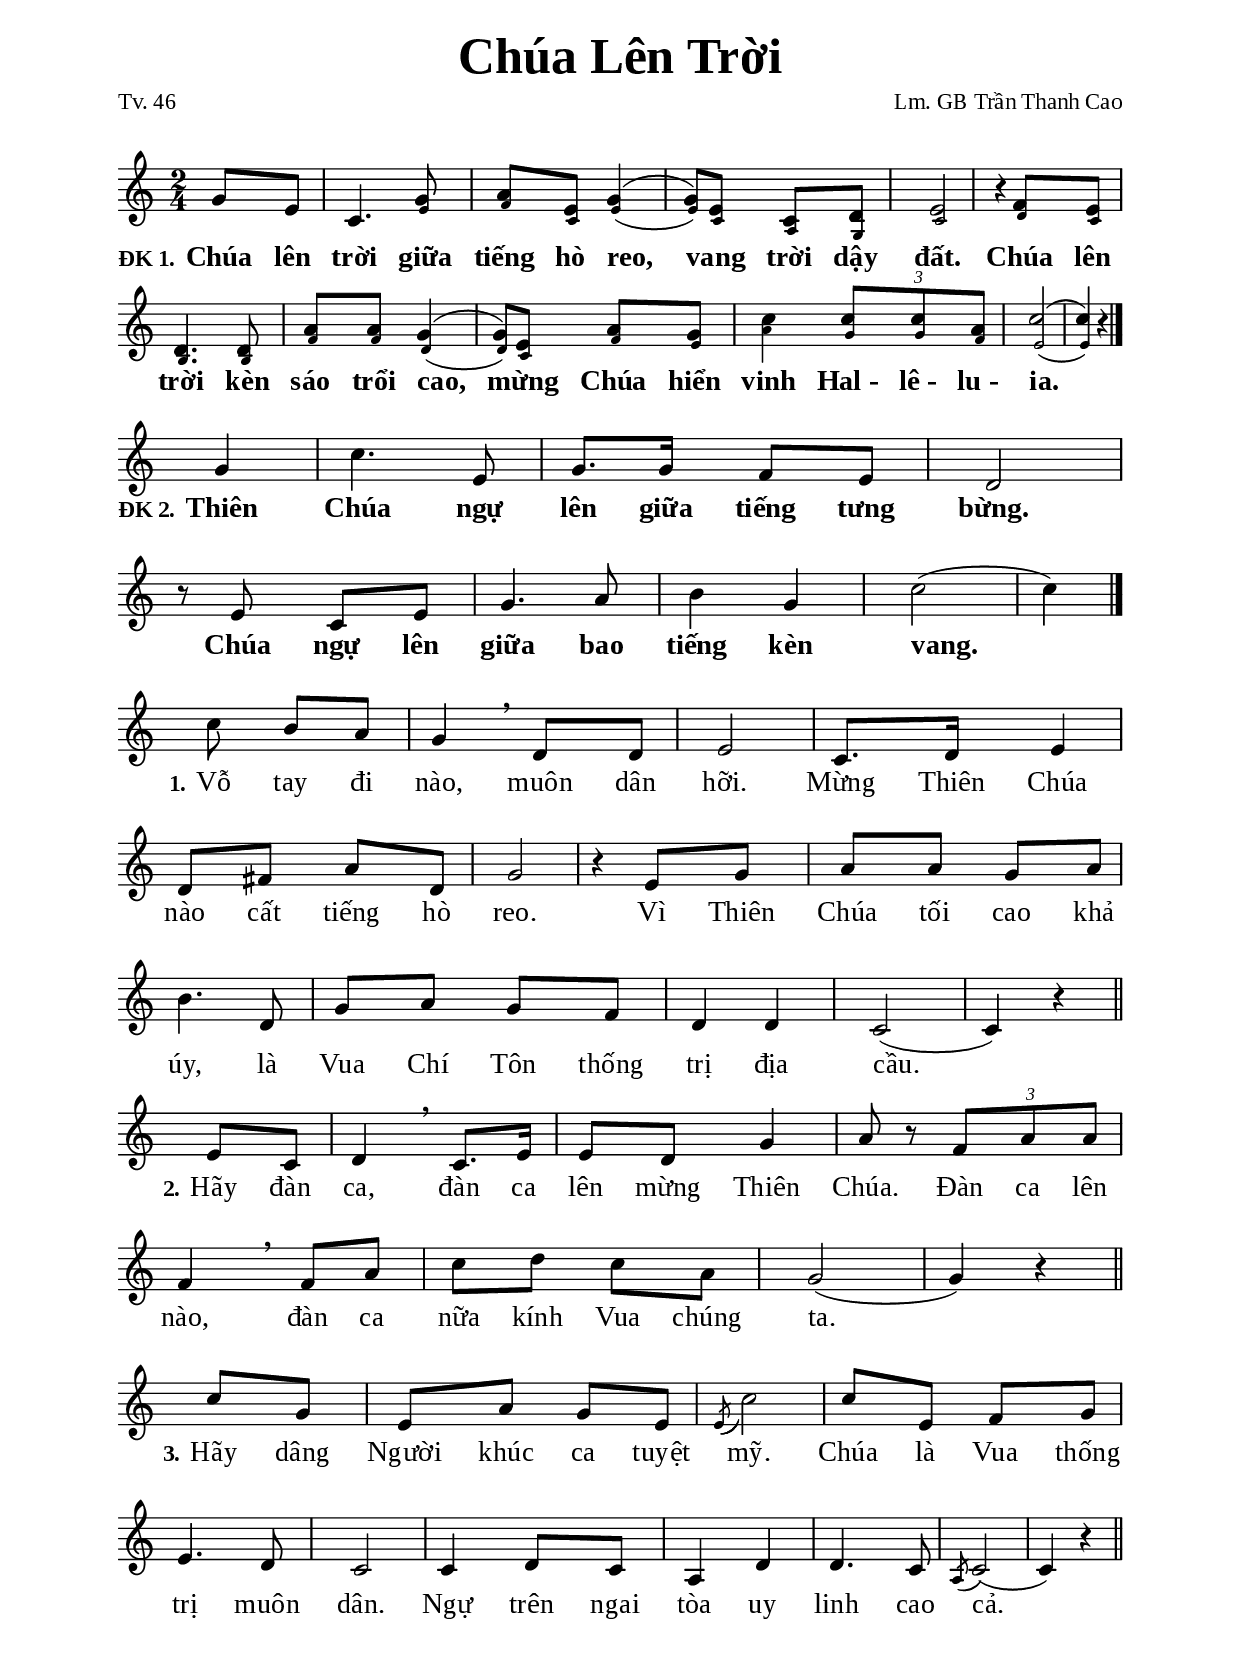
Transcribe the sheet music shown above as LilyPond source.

% Cài đặt chung
\version "2.22.1"
\include "english.ly"

\header {
  title = \markup { \fontsize #3 "Chúa Lên Trời" }
  poet = "Tv. 46"
  composer = "Lm. GB Trần Thanh Cao"
  arranger = " "
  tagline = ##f
}

% Nhạc điệp khúc
nhacDiepKhucSop = \relative c'' {
  \partial 4 g8 e |
  c4. g'8 |
  a e g4 ^( |
  g8) e c d |
  e2 |
  r4 f8 e |
  d4. d8 |
  a' a g4 ^( |
  g8) e a g |
  c4 \tuplet 3/2 { c8 c a } |
  c2 ^( |
  c4) r \bar "|."
}

nhacDiepKhucBas = \relative c' {
  \override NoteHead.font-size = #-2
  \skip 4
  \skip 4. e8 |
  f c e4 _( |
  e8) c a g |
  c2 |
  r4 d8 c |
  b4. b8 |
  f' f d4 _( |
  d8) c f e |
  a4 \tuplet 3/2 { g8 g f } |
  e2 _( |
  e4) r
}

nhacDiepKhucKhac = \relative c'' {
  \partial 4 g4 |
  c4. e,8 |
  g8. g16 f8 e |
  d2 |
  r8 e c e |
  g4. a8 |
  b4 g |
  c2( |
  c4) \bar "|."
}

% Nhạc phiên khúc
nhacPhienKhucMot = \relative c'' {
  \partial 4. c8 b a |
  g4 \breathe d8 d |
  e2 |
  c8. d16 e4 
  d8 fs a d, |
  g2 |
  r4 e8 g |
  a a g a |
  b4. d,8 |
  g a g f |
  d4 d |
  c2 ( |
  c4) r \bar "||"
}

nhacPhienKhucHai = \relative c' {
  \partial 4 e8 c |
  d4 \breathe c8. e16 |
  e8 d g4 |
  a8 r \tuplet 3/2 { f8 a a } |
  f4 \breathe f8 a |
  c d c a |
  g2 ( |
  g4) r \bar "||"
}

nhacPhienKhucBa = \relative c'' {
  \partial 4 c8 g |
  e a g e |
  \acciaccatura e8 (c'2) |
  c8 e, f g |
  e4. d8 |
  c2 |
  c4 d8 c |
  a4 d |
  d4. c8 |
  \acciaccatura a8 c2 ( |
  c4) r \bar "||"
}

% Lời điệp khúc
loiDiepKhuc = \lyricmode {
  \set stanza = #"ĐK 1."
  Chúa lên trời giữa tiếng hò reo, vang trời dậy đất.
  Chúa lên trời kèn sáo trổi cao, mừng Chúa hiển vinh
  "Hal -" "lê -" "lu -" ia.
}

loiDiepKhucKhac = \lyricmode {
  \set stanza = #"ĐK 2."
  Thiên Chúa ngự lên giữa tiếng tưng bừng.
  Chúa ngự lên giữa bao tiếng kèn vang.
}

% Lời phiên khúc
loiPhienKhucMot = \lyricmode {
  \set stanza = #"1."
  Vỗ tay đi nào, muôn dân hỡi.
  Mừng Thiên Chúa nào cất tiếng hò reo.
  Vì Thiên Chúa tối cao khả úy,
  là Vua Chí Tôn thống trị địa cầu.
}

loiPhienKhucHai = \lyricmode {
  \set stanza = #"2."
  Hãy đàn ca, đàn ca lên mừng Thiên Chúa.
  Đàn ca lên nào, đàn ca nữa kính Vua chúng ta.
}

loiPhienKhucBa = \lyricmode {
  \set stanza = #"3."
  Hãy dâng Người khúc ca tuyệt mỹ.
  Chúa là Vua thống trị muôn dân.
  Ngự trên ngai tòa uy linh cao cả.
}


% Dàn trang
\paper {
  #(set-paper-size "a4")
  top-margin = 10\mm
  bottom-margin = 10\mm
  left-margin = 20\mm
  right-margin = 20\mm
  indent = #0
  #(define fonts
    (make-pango-font-tree
      "Liberation Serif"
      "Liberation Serif"
      "Liberation Serif"
      (/ 20 20)))
  page-count = #1
  system-system-spacing = #'((basic-distance . 13))
  score-system-spacing = #'((basic-distance . 13))
}

% Thiết lập tông và nhịp
TongNhip = { \key c \major \time 2/4 }

% Đổi kích thước nốt cho bè phụ
notBePhu =
#(define-music-function (font-size music) (number? ly:music?)
   (for-some-music
     (lambda (m)
       (if (music-is-of-type? m 'rhythmic-event)
           (begin
             (set! (ly:music-property m 'tweaks)
                   (cons `(font-size . ,font-size)
                         (ly:music-property m 'tweaks)))
             #t)
           #f))
     music)
   music)

\score {
  \new ChoirStaff <<
    \new Staff = diepKhuc \with {
        \consists "Merge_rests_engraver"
        %\magnifyStaff #(magstep +1)
        printPartCombineTexts = ##f
      }
      <<
      \new Voice \TongNhip \partCombine 
        \nhacDiepKhucSop
        \notBePhu -3 { \nhacDiepKhucBas }
      \new NullVoice = nhacThamChieu \nhacDiepKhucSop
      \new Lyrics \lyricsto nhacThamChieu \loiDiepKhuc
      >>
  >>
  \layout {
    \override Lyrics.LyricText.font-series = #'bold
    \override Lyrics.LyricText.font-size = #+2
    \override Lyrics.LyricSpace.minimum-distance = #2
    \override Score.BarNumber.break-visibility = ##(#f #f #f)
    \override Score.SpacingSpanner.uniform-stretching = ##t
    \override Score.SpacingSpanner packed-spacing = ##t
  }
}

\score {
  \new ChoirStaff <<
    \new Staff = phienKhuc \with {
        %\magnifyStaff #(magstep +1)
      }
      <<
      \new Voice = beSopKhac {
        \key c \major \time 2/4 \nhacDiepKhucKhac
      }
    >>
    \new Lyrics \lyricsto beSopKhac \loiDiepKhucKhac
  >>
  \layout {
    \override Lyrics.LyricText.font-series = #'bold
    \override Staff.TimeSignature.transparent = ##t
    \override Lyrics.LyricText.font-size = #+2
    \override Lyrics.LyricSpace.minimum-distance = #4
    \override Score.BarNumber.break-visibility = ##(#f #f #f)
    \override Score.SpacingSpanner.uniform-stretching = ##t
  }
}

\score {
  \new ChoirStaff <<
    \new Staff = phienKhuc \with {
        %\magnifyStaff #(magstep +1)
      }
      <<
      \new Voice = beSop {
        \key c \major \time 2/4 \nhacPhienKhucMot
      }
    >>
    \new Lyrics \lyricsto beSop \loiPhienKhucMot
  >>
  \layout {
    \override Staff.TimeSignature.transparent = ##t
    \override Lyrics.LyricText.font-size = #+2
    \override Lyrics.LyricSpace.minimum-distance = #4
    \override Score.BarNumber.break-visibility = ##(#f #f #f)
    \override Score.SpacingSpanner.uniform-stretching = ##t
  }
}

\score {
  \new ChoirStaff <<
    \new Staff = phienKhuc \with {
        %\magnifyStaff #(magstep +1)
      }
      <<
      \new Voice = beSop {
        \key c \major \time 2/4 \nhacPhienKhucHai
      }
    >>
    \new Lyrics \lyricsto beSop \loiPhienKhucHai
  >>
  \layout {
    \override Staff.TimeSignature.transparent = ##t
    \override Lyrics.LyricText.font-size = #+2
    \override Lyrics.LyricSpace.minimum-distance = #3
    \override Score.BarNumber.break-visibility = ##(#f #f #f)
    \override Score.SpacingSpanner.uniform-stretching = ##t
  }
}

\score {
  \new ChoirStaff <<
    \new Staff = phienKhuc \with {
        %\magnifyStaff #(magstep +1)
      }
      <<
      \new Voice = beSop {
        \key c \major \time 2/4 \nhacPhienKhucBa
      }
    >>
    \new Lyrics \lyricsto beSop \loiPhienKhucBa
  >>
  \layout {
    \override Staff.TimeSignature.transparent = ##t
    \override Lyrics.LyricText.font-size = #+2
    \override Lyrics.LyricSpace.minimum-distance = #3.5
    \override Score.BarNumber.break-visibility = ##(#f #f #f)
    \override Score.SpacingSpanner.uniform-stretching = ##t
  }
}
